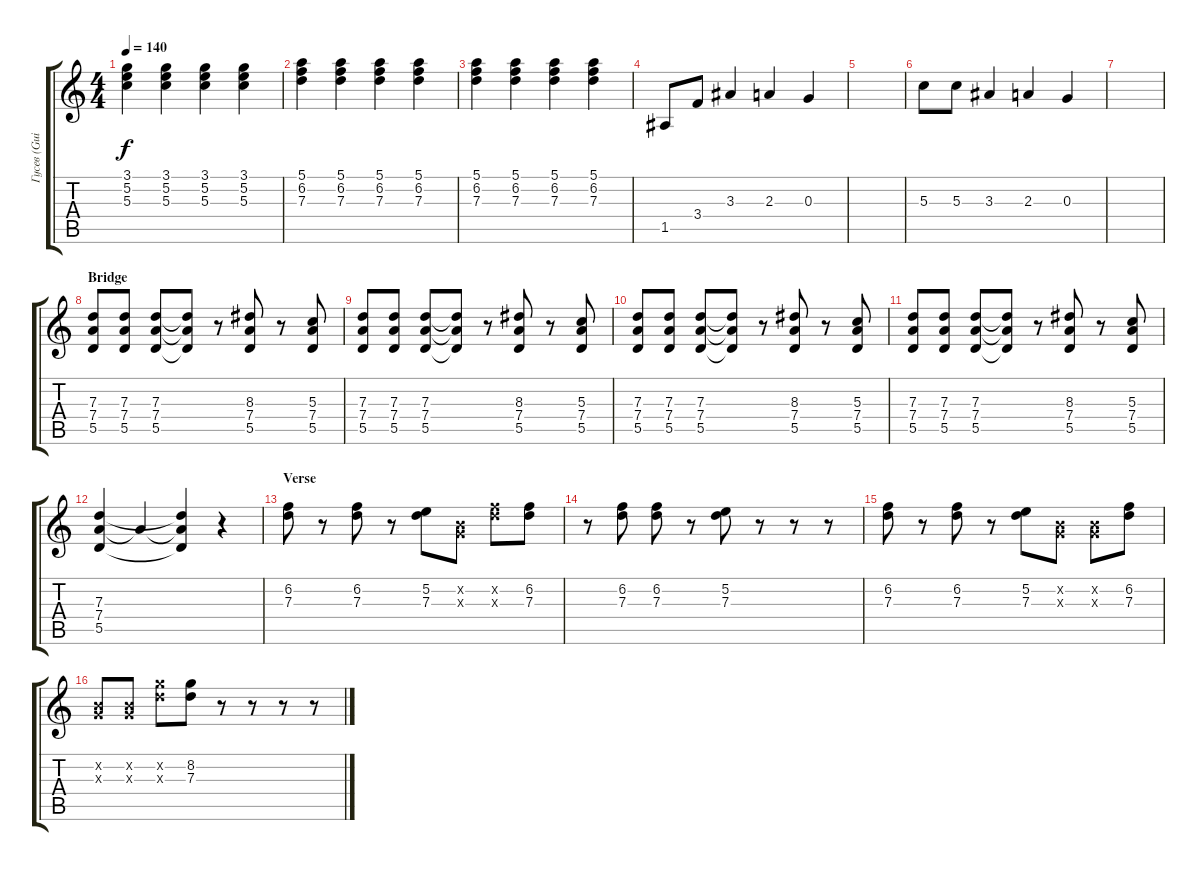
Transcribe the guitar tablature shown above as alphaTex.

\track ("Гусев (Guitar 1)" "Гусев (Gui") {instrument acousticguitarnylon}
\staff {score tabs}
\tuning (E4 B3 G3 D3 A2 E2) {hide}
\ts (4 4)
\tempo 140
\clef g2
\ks c
(3.1 5.2 5.3).4{dy f} (3.1 5.2 5.3).4 (3.1 5.2 5.3).4 (3.1 5.2 5.3).4 |
(5.1 6.2 7.3).4{volume 6} (5.1 6.2 7.3).4 (5.1 6.2 7.3).4 (5.1 6.2 7.3).4 |
(5.1 6.2 7.3).4 (5.1 6.2 7.3).4 (5.1 6.2 7.3).4 (5.1 6.2 7.3).4 |
1.5.8 3.4.8 3.3.4 2.3.4 0.3.4 |
|
5.3.8 5.3.8 3.3.4 2.3.4 0.3.4 |
|
\section ("" "Bridge")
(7.3 7.4 5.5).8{volume 16 instrument overdrivenguitar} (7.3 7.4 5.5).8 (7.3 7.4 5.5).8 (7.3{t} 7.4{t} 5.5{t}).8 r.8 (8.3 7.4 5.5).8 r.8 (5.3 7.4 5.5).8 |
(7.3 7.4 5.5).8 (7.3 7.4 5.5).8 (7.3 7.4 5.5).8 (7.3{t} 7.4{t} 5.5{t}).8 r.8 (8.3 7.4 5.5).8 r.8 (5.3 7.4 5.5).8 |
(7.3 7.4 5.5).8{volume 16} (7.3 7.4 5.5).8 (7.3 7.4 5.5).8 (7.3{t} 7.4{t} 5.5{t}).8 r.8 (8.3 7.4 5.5).8 r.8 (5.3 7.4 5.5).8 |
(7.3 7.4 5.5).8 (7.3 7.4 5.5).8 (7.3 7.4 5.5).8 (7.3{t} 7.4{t} 5.5{t}).8 r.8 (8.3 7.4 5.5).8 r.8 (5.3 7.4 5.5).8 |
(7.3 7.4 5.5).4 7.4{t}.4 (7.3{t} 7.4{t} 5.5{t}).4 r.4 |
\section ("" "Verse")
(6.2 7.3).8 r.8 (6.2 7.3).8 r.8 (5.2 7.3).8 (0.2{x} 0.3{x}).8 (6.2{x} 7.3{x}).8 (6.2 7.3).8 |
r.8 (6.2 7.3).8 (6.2 7.3).8 r.8 (5.2 7.3).8 r.8 r.8 r.8 |
(6.2 7.3).8 r.8 (6.2 7.3).8 r.8 (5.2 7.3).8 (0.2{x} 0.3{x}).8 (0.2{x} 0.3{x}).8 (6.2 7.3).8 |
(0.2{x} 0.3{x}).8 (0.2{x} 0.3{x}).8 (8.2{x} 7.3{x}).8 (8.2 7.3).8 r.8 r.8 r.8 r.8
